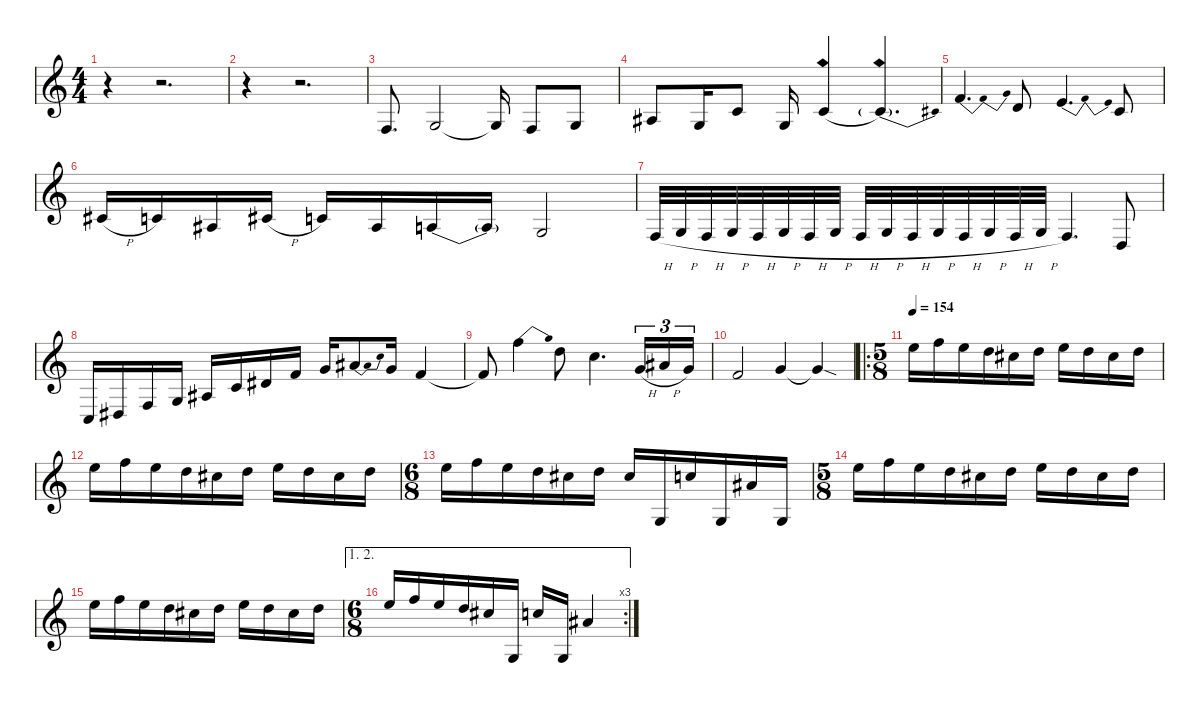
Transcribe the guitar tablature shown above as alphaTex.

\defaultSystemsLayout 4
\hideDynamics
\bracketExtendMode nobrackets
\singleTrackTrackNamePolicy hidden
\multiTrackTrackNamePolicy hidden
\firstSystemTrackNameMode fullname
\otherSystemsTrackNameOrientation horizontal
\track ("Keyboard" "el.pno.") {instrument distortionguitar}
\staff {score}
\tuning (E4 B3 G3 D3 A2 E2)
\displaytranspose 0
\ts (4 4)
\tempo (145 hide)
\clef g2
\ks c
r.4{dy f beam Down} r.2{d beam Down} |
r.4{beam Down} r.2{d beam Down} |
3.4.8{d beam Up} 5.4.2{beam Up} 5.4{t}.16{beam Up} 3.4.8{beam Up} 5.4.8{beam Up} |
3.3{acc #}.8{beam Up} 5.4.16{beam Up} 5.3.8{beam Up} 5.4.16{beam Up} 5.3{be (hold 0 0 60 0) ah 7}.4{beam Up} 5.3{be (bend 0 0 60 2) ah 7 t}.4{d beam Up} |
6.2{be (bendrelease 0 0 30 4 45 4 15 0)}.4{d beam Up} 3.2.8{beam Up} 5.2{be (bendrelease 0 0 45 2 45 2 60 0)}.4{d beam Up} 1.2.8{beam Up} |
2.2{h acc #}.16{beam Up} 1.2.16{beam Up} 3.3{acc #}.16{beam Up} 2.2{h acc #}.16{beam Up} 1.2.16{beam Up} 3.3{acc #}.16{beam Up} 2.3{be (bendrelease 0 0 30 2 30 2 60 0)}.16{beam Up} 2.3{be (hold 0 0 60 0) t}.16{beam Up} 5.4.2{beam Up} |
3.4{h}.32{beam Up} 5.4{h}.32{beam Up} 3.4{h}.32{beam Up} 5.4{h}.32{beam Up} 3.4{h}.32{beam Up} 5.4{h}.32{beam Up} 3.4{h}.32{beam Up} 5.4{h}.32{beam Up} 3.4{h}.32{beam Up} 5.4{h}.32{beam Up} 3.4{h}.32{beam Up} 5.4{h}.32{beam Up} 3.4{h}.32{beam Up} 5.4{h}.32{beam Up} 3.4{h}.32{beam Up} 5.4{h}.32{beam Up} 3.4.4{d beam Up} 5.5.8{beam Up} |
8.6.16{beam Up} 11.6{acc #}.16{beam Up} 8.5.16{beam Up} 10.5.16{beam Up} 8.4{acc #}.16{beam Up} 10.4.16{beam Up} 8.3{acc #}.16{beam Up} 10.3.16{beam Up} 8.2.16{beam Up} 11.2{be (bendrelease 0 0 19.999999199999998 4 30 4 9.999999599999999 0) acc #}.8{beam Up} 8.2.16{beam Up} 10.3.4{beam Up} |
10.3{t}.8{beam Up} 18.2{be (bend 0 0 30 4)}.4{beam Down} 15.2.8{beam Down} 17.3.4{d beam Down} 12.3{h}.16{tu (3 2) beam Up} 15.3{h acc #}.16{tu (3 2) beam Up} 12.3.16{tu (3 2) beam Up} |
15.4.2{beam Up} 12.3.4{beam Up} 12.3{sod t}.4{beam Up} |
\ro
\ts (5 8)
\beaming (8 3 2)
\tempo 154
17.2.16{beam Down} 18.2.16{beam Down} 17.2.16{beam Down} 15.2.16{beam Down} 18.3{acc #}.16{beam Down} 15.2.16{beam Down} 17.2.16{beam Down} 15.2.16{beam Down} 18.3{acc #}.16{beam Down} 15.2.16{beam Down} |
17.2.16{beam Down} 18.2.16{beam Down} 17.2.16{beam Down} 15.2.16{beam Down} 18.3{acc #}.16{beam Down} 15.2.16{beam Down} 17.2.16{beam Down} 15.2.16{beam Down} 18.3{acc #}.16{beam Down} 15.2.16{beam Down} |
\ts (6 8)
\beaming (8 3 3)
17.2.16{beam Down} 18.2.16{beam Down} 17.2.16{beam Down} 15.2.16{beam Down} 18.3{acc #}.16{beam Down} 15.2.16{beam Down} 18.3{acc #}.16{beam Up} 0.3.16{beam Up} 17.3.16{beam Up} 0.3.16{beam Up} 15.3{acc #}.16{beam Up} 0.3.16{beam Up} |
\ts (5 8)
\beaming (8 3 3)
17.2.16{beam Down} 18.2.16{beam Down} 17.2.16{beam Down} 15.2.16{beam Down} 18.3{acc #}.16{beam Down} 15.2.16{beam Down} 17.2.16{beam Down} 15.2.16{beam Down} 18.3{acc #}.16{beam Down} 15.2.16{beam Down} |
17.2.16{beam Down} 18.2.16{beam Down} 17.2.16{beam Down} 15.2.16{beam Down} 18.3{acc #}.16{beam Down} 15.2.16{beam Down} 17.2.16{beam Down} 15.2.16{beam Down} 18.3{acc #}.16{beam Down} 15.2.16{beam Down} |
\ae (1 2)
\rc 3
\ts (6 8)
\beaming (8 3 3)
17.2.16{beam Up} 18.2.16{beam Up} 17.2.16{beam Up} 15.2.16{beam Up} 18.3{acc #}.16{beam Up} 0.3.16{beam Up} 17.3.16{beam Up} 0.3.16{beam Up} 15.3{acc #}.4{beam Up}
